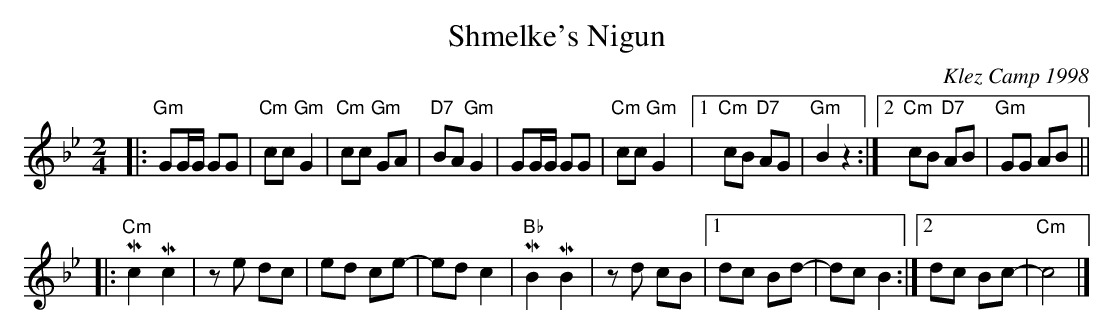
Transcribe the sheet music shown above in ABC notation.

X:1
T: Shmelke's Nigun
O: Klez Camp 1998
M: 2/4
L: 1/8
K: Gm
|: "Gm"GG/G/ GG | "Cm"cc "Gm"G2 | "Cm"cc "Gm"GA | "D7"BA "Gm"G2 \
| GG/G/ GG | "Cm"cc "Gm"G2 |1 "Cm"cB "D7"AG | "Gm"B2 z2 :|2 "Cm"cB "D7"AB | "Gm"GG AB ||
|: "Cm"Mc2 Mc2 | ze dc | ed ce- | ed c2 \
| "Bb"MB2 MB2 | zd cB |1 dc Bd- | dc B2 :|2 dc Bc- | "Cm"c4 |]
